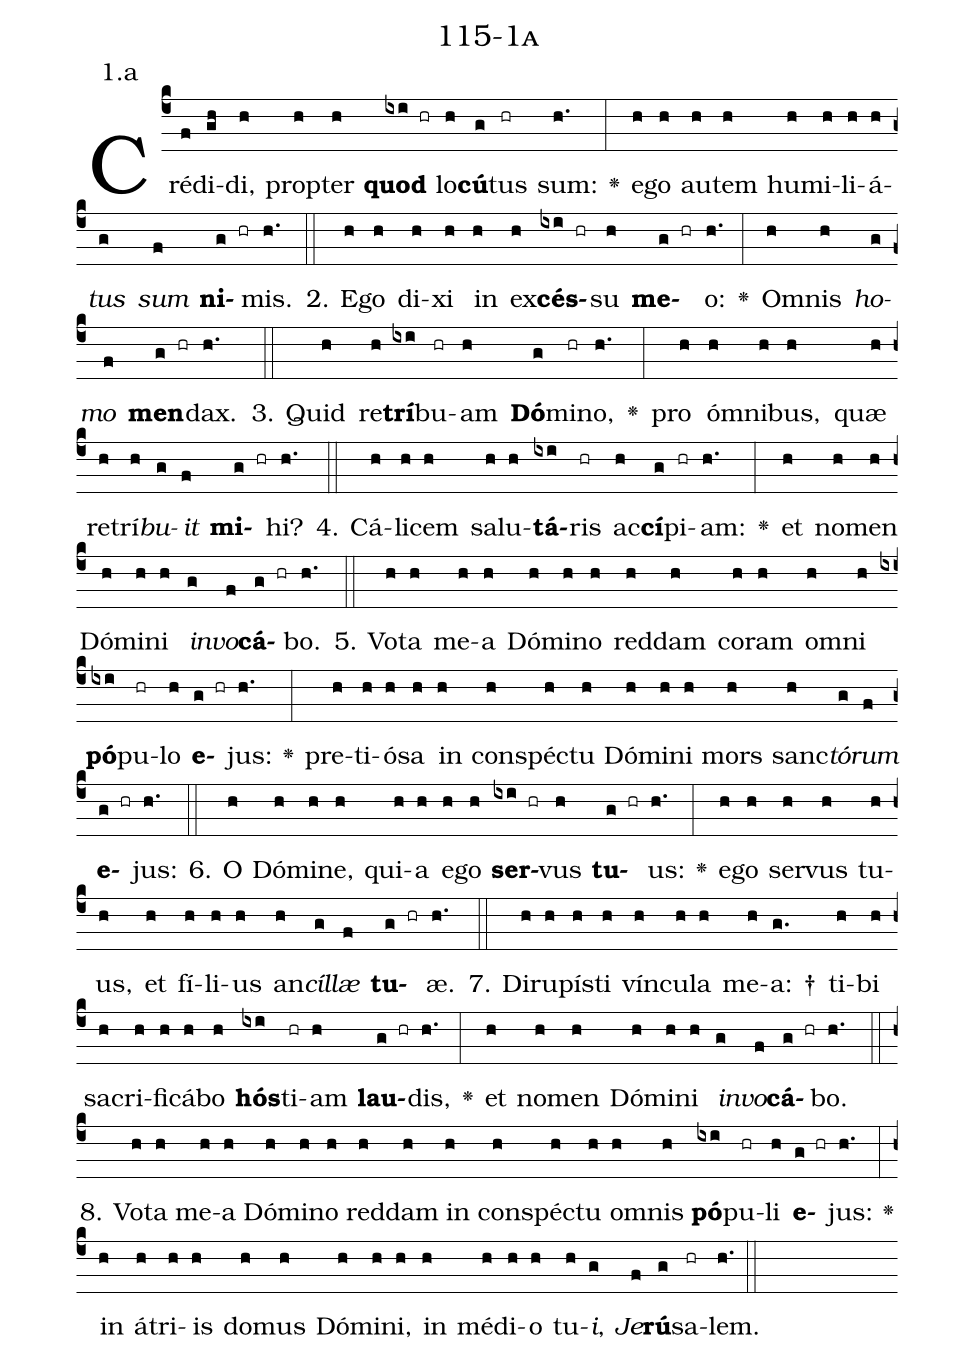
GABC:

name: 115-1a;
annotation: 1.a;
%%
(c4)Cré(f)di(gh)di,(h) prop(h)ter(h) <b>quod</b>(ixi hr) lo(h)<b>cú</b>(g)tus(hr) sum:(h.) <v>\greheightstar</v>(:) e(h)go(h) au(h)tem(h) hu(h)mi(h)li(h)á(h)<i>tus</i>(g) <i>sum</i>(f) <b>ni</b>(g hr)mis.(h.) (::)
2. E(h)go(h) di(h)xi(h) in(h) ex(h)<b>cés</b>(ixi hr)su(h) <b>me</b>(g hr)o:(h.) <v>\greheightstar</v>(:) Om(h)nis(h) <i>ho</i>(g)<i>mo</i>(f) <b>men</b>(g hr)dax.(h.) (::)
3. Quid(h) re(h)<b>trí</b>(ixi)bu(hr)am(h) <b>Dó</b>(g)mi(hr)no,(h.) <v>\greheightstar</v>(:) pro(h) óm(h)ni(h)bus,(h) quæ(h) re(h)trí(h)<i>bu</i>(g)<i>it</i>(f) <b>mi</b>(g hr)hi?(h.) (::)
4. Cá(h)li(h)cem(h) sa(h)lu(h)<b>tá</b>(ixi)ris(hr) ac(h)<b>cí</b>(g)pi(hr)am:(h.) <v>\greheightstar</v>(:) et(h) no(h)men(h) Dó(h)mi(h)ni(h) <i>in</i>(g)<i>vo</i>(f)<b>cá</b>(g hr)bo.(h.) (::)
5. Vo(h)ta(h) me(h)a(h) Dó(h)mi(h)no(h) red(h)dam(h) co(h)ram(h) om(h)ni(h) <b>pó</b>(ixi)pu(hr)lo(h) <b>e</b>(g hr)jus:(h.) <v>\greheightstar</v>(:) pre(h)ti(h)ó(h)sa(h) in(h) con(h)spéc(h)tu(h) Dó(h)mi(h)ni(h) mors(h) sanc(h)<i>tó</i>(g)<i>rum</i>(f) <b>e</b>(g hr)jus:(h.) (::)
6. O(h) Dó(h)mi(h)ne,(h) qui(h)a(h) e(h)go(h) <b>ser</b>(ixi hr)vus(h) <b>tu</b>(g hr)us:(h.) <v>\greheightstar</v>(:) e(h)go(h) ser(h)vus(h) tu(h)us,(h) et(h) fí(h)li(h)us(h) an(h)<i>cíl</i>(g)<i>læ</i>(f) <b>tu</b>(g hr)æ.(h.) (::)
7. Di(h)ru(h)pís(h)ti(h) vín(h)cu(h)la(h) me(h)a: †(g.) ti(h)bi(h) sa(h)cri(h)fi(h)cá(h)bo(h) <b>hós</b>(ixi)ti(hr)am(h) <b>lau</b>(g hr)dis,(h.) <v>\greheightstar</v>(:) et(h) no(h)men(h) Dó(h)mi(h)ni(h) <i>in</i>(g)<i>vo</i>(f)<b>cá</b>(g hr)bo.(h.) (::)
8. Vo(h)ta(h) me(h)a(h) Dó(h)mi(h)no(h) red(h)dam(h) in(h) con(h)spéc(h)tu(h) om(h)nis(h) <b>pó</b>(ixi)pu(hr)li(h) <b>e</b>(g hr)jus:(h.) <v>\greheightstar</v>(:) in(h) á(h)tri(h)is(h) do(h)mus(h) Dó(h)mi(h)ni,(h) in(h) mé(h)di(h)o(h) tu(h)<i>i</i>,(g) <i>Je</i>(f)<b>rú</b>(g)sa(hr)lem.(h.) (::)
